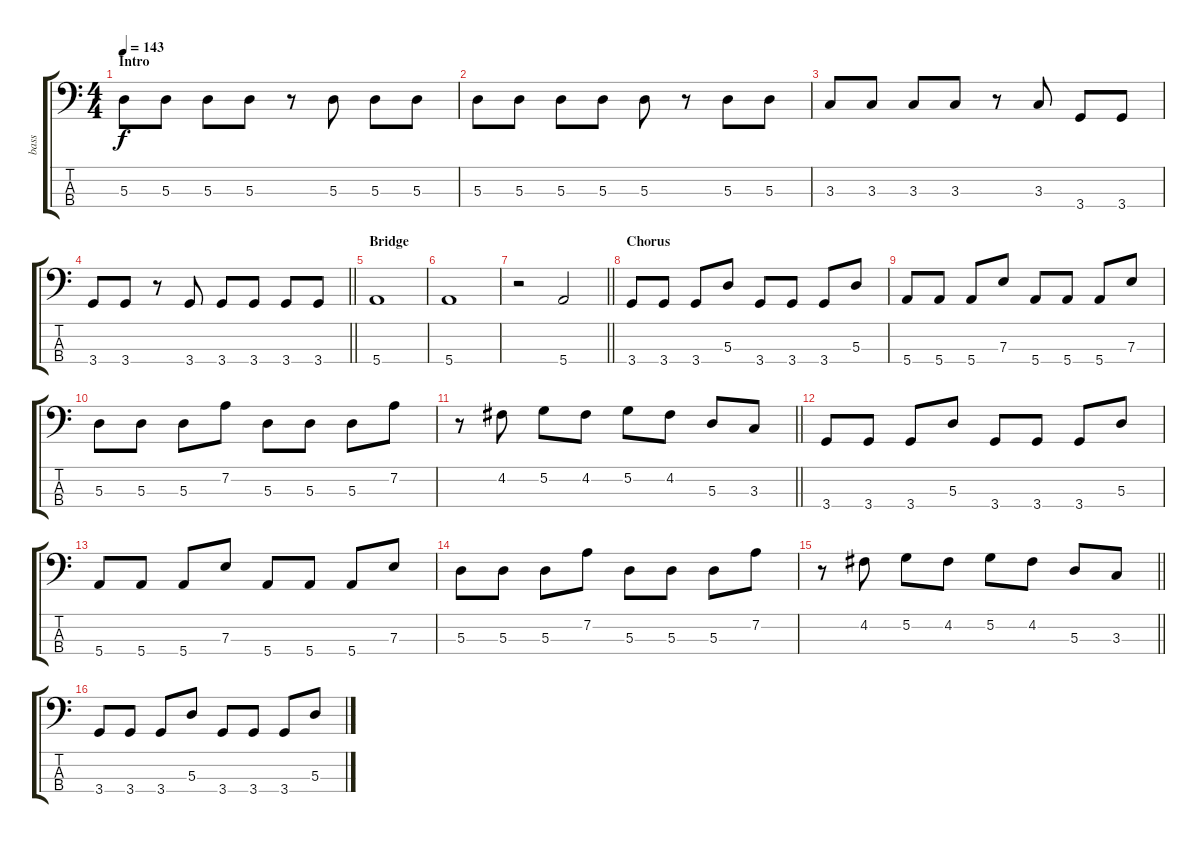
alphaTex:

\track ("bass" "bass") {instrument electricbassfinger}
\staff {score tabs}
\tuning (G2 D2 A1 E1) {hide}
\ts (4 4)
\section ("" "Intro")
\tempo 143
\clef f4
\ks c
5.3.8{dy f} 5.3.8 5.3.8 5.3.8 r.8 5.3.8 5.3.8 5.3.8 |
5.3.8 5.3.8 5.3.8 5.3.8 5.3.8 r.8 5.3.8 5.3.8 |
3.3.8 3.3.8 3.3.8 3.3.8 r.8 3.3.8 3.4.8 3.4.8 |
\barLineRight lightlight
3.4.8 3.4.8 r.8 3.4.8 3.4.8 3.4.8 3.4.8 3.4.8 |
\section ("" "Bridge")
5.4.1 |
5.4.1 |
\barLineRight lightlight
r.2 5.4.2 |
\section ("" "Chorus")
3.4.8 3.4.8 3.4.8 5.3.8 3.4.8 3.4.8 3.4.8 5.3.8 |
5.4.8 5.4.8 5.4.8 7.3.8 5.4.8 5.4.8 5.4.8 7.3.8 |
5.3.8 5.3.8 5.3.8 7.2.8 5.3.8 5.3.8 5.3.8 7.2.8 |
\barLineRight lightlight
r.8 4.2.8 5.2.8 4.2.8 5.2.8 4.2.8 5.3.8 3.3.8 |
3.4.8 3.4.8 3.4.8 5.3.8 3.4.8 3.4.8 3.4.8 5.3.8 |
5.4.8 5.4.8 5.4.8 7.3.8 5.4.8 5.4.8 5.4.8 7.3.8 |
5.3.8 5.3.8 5.3.8 7.2.8 5.3.8 5.3.8 5.3.8 7.2.8 |
\barLineRight lightlight
r.8 4.2.8 5.2.8 4.2.8 5.2.8 4.2.8 5.3.8 3.3.8 |
3.4.8 3.4.8 3.4.8 5.3.8 3.4.8 3.4.8 3.4.8 5.3.8
